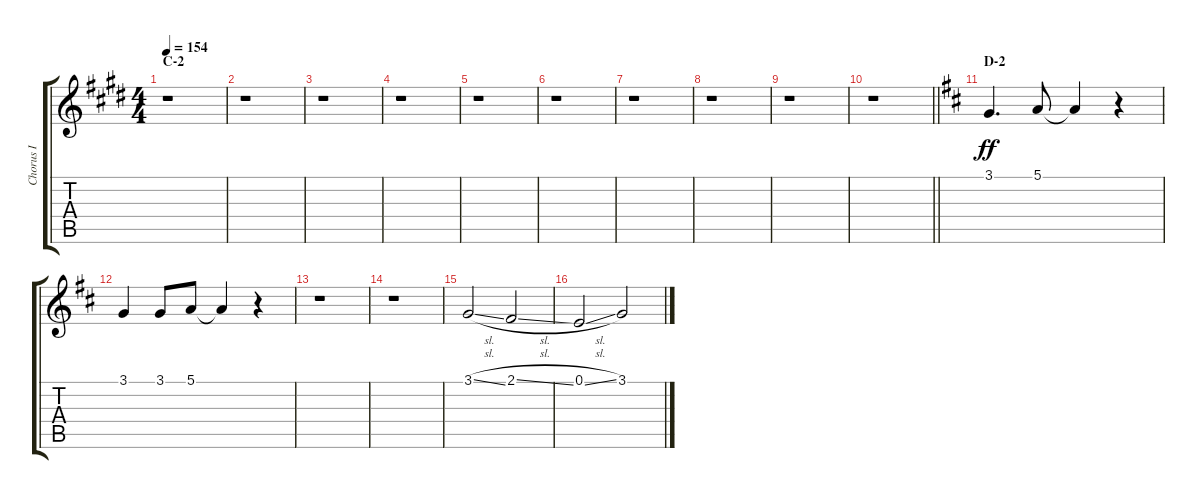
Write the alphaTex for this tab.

\track ("Chorus I" "Chorus I") {instrument voiceoohs}
\staff {score tabs}
\tuning (E4 B3 G3 D3 A2 E2) {hide}
\ts (4 4)
\section ("" "C-2")
\tempo 154
\clef g2
\ks e
r.1{dy ff} |
r.1 |
r.1 |
r.1 |
r.1 |
r.1 |
r.1 |
r.1 |
r.1 |
\barLineRight lightlight
r.1 |
\section ("" "D-2")
\ks d
3.1.4{d} 5.1.8 5.1{t}.4 r.4 |
3.1.4 3.1.8 5.1.8 5.1{t}.4 r.4 |
r.1 |
r.1 |
3.1{sl}.2 2.1{sl}.2 |
0.1{sl}.2 3.1{sl}.2
